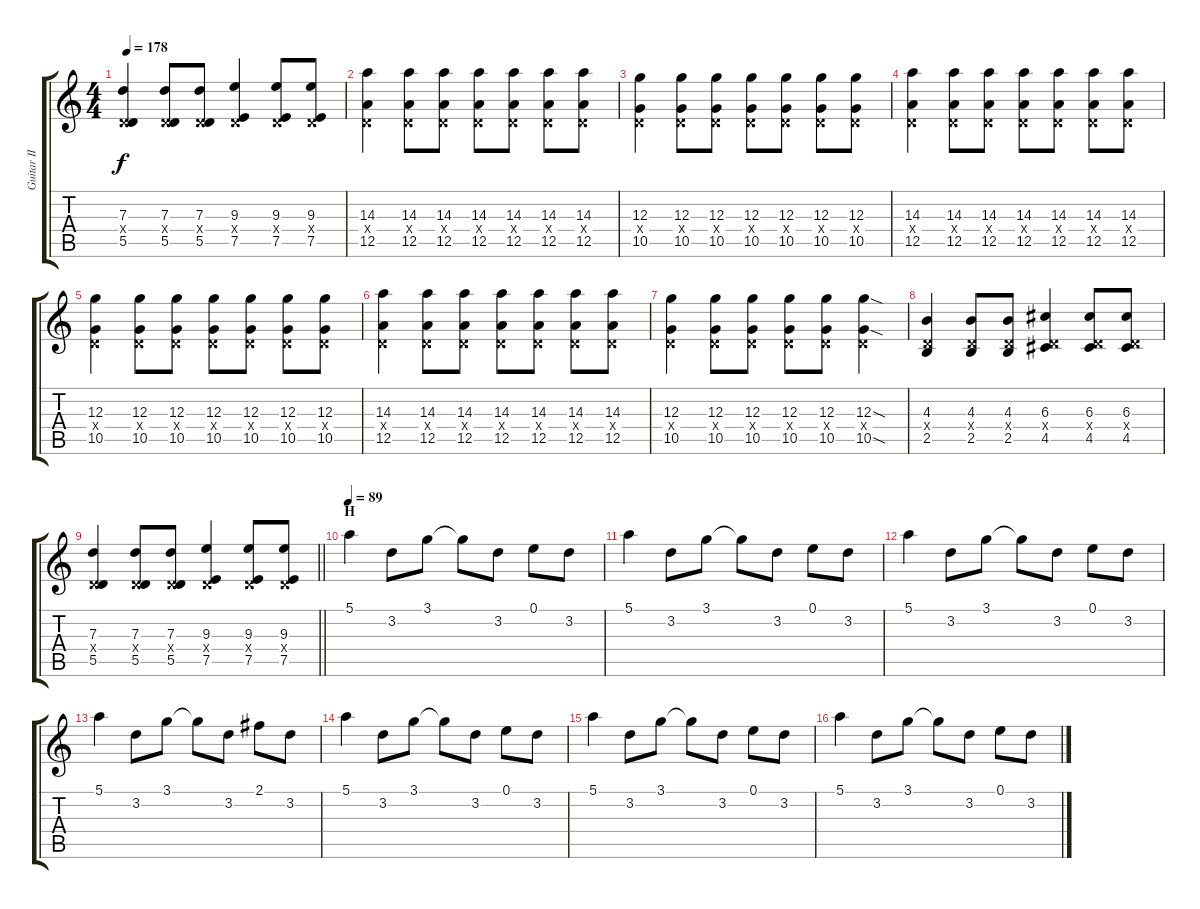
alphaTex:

\track ("Guitar II - Kita" "Guitar II ") {instrument overdrivenguitar}
\staff {score tabs}
\tuning (E4 B3 G3 D3 A2 E2) {hide}
\ts (4 4)
\tempo 178
\clef g2
\ks c
(7.3 0.4{x} 5.5).4{dy f} (7.3 0.4{x} 5.5).8 (7.3 0.4{x} 5.5).8 (9.3 0.4{x} 7.5).4 (9.3 0.4{x} 7.5).8 (9.3 0.4{x} 7.5).8 |
(14.3 0.4{x} 12.5).4 (14.3 0.4{x} 12.5).8 (14.3 0.4{x} 12.5).8 (14.3 0.4{x} 12.5).8 (14.3 0.4{x} 12.5).8 (14.3 0.4{x} 12.5).8 (14.3 0.4{x} 12.5).8 |
(12.3 0.4{x} 10.5).4 (12.3 0.4{x} 10.5).8 (12.3 0.4{x} 10.5).8 (12.3 0.4{x} 10.5).8 (12.3 0.4{x} 10.5).8 (12.3 0.4{x} 10.5).8 (12.3 0.4{x} 10.5).8 |
(14.3 0.4{x} 12.5).4 (14.3 0.4{x} 12.5).8 (14.3 0.4{x} 12.5).8 (14.3 0.4{x} 12.5).8 (14.3 0.4{x} 12.5).8 (14.3 0.4{x} 12.5).8 (14.3 0.4{x} 12.5).8 |
(12.3 0.4{x} 10.5).4 (12.3 0.4{x} 10.5).8 (12.3 0.4{x} 10.5).8 (12.3 0.4{x} 10.5).8 (12.3 0.4{x} 10.5).8 (12.3 0.4{x} 10.5).8 (12.3 0.4{x} 10.5).8 |
(14.3 0.4{x} 12.5).4 (14.3 0.4{x} 12.5).8 (14.3 0.4{x} 12.5).8 (14.3 0.4{x} 12.5).8 (14.3 0.4{x} 12.5).8 (14.3 0.4{x} 12.5).8 (14.3 0.4{x} 12.5).8 |
(12.3 0.4{x} 10.5).4 (12.3 0.4{x} 10.5).8 (12.3 0.4{x} 10.5).8 (12.3 0.4{x} 10.5).8 (12.3 0.4{x} 10.5).8 (12.3{sod} 0.4{x} 10.5{sod}).4 |
(4.3 0.4{x} 2.5).4 (4.3 0.4{x} 2.5).8 (4.3 0.4{x} 2.5).8 (6.3 0.4{x} 4.5).4 (6.3 0.4{x} 4.5).8 (6.3 0.4{x} 4.5).8 |
\barLineRight lightlight
(7.3 0.4{x} 5.5).4 (7.3 0.4{x} 5.5).8 (7.3 0.4{x} 5.5).8 (9.3 0.4{x} 7.5).4 (9.3 0.4{x} 7.5).8 (9.3 0.4{x} 7.5).8 |
\section ("" "H")
\tempo 89
5.1.4{instrument electricguitarjazz} 3.2.8 3.1.8 3.1{t}.8 3.2.8 0.1.8 3.2.8 |
5.1.4 3.2.8 3.1.8 3.1{t}.8 3.2.8 0.1.8 3.2.8 |
5.1.4 3.2.8 3.1.8 3.1{t}.8 3.2.8 0.1.8 3.2.8 |
5.1.4 3.2.8 3.1.8 3.1{t}.8 3.2.8 2.1.8 3.2.8 |
5.1.4 3.2.8 3.1.8 3.1{t}.8 3.2.8 0.1.8 3.2.8 |
5.1.4 3.2.8 3.1.8 3.1{t}.8 3.2.8 0.1.8 3.2.8 |
5.1.4 3.2.8 3.1.8 3.1{t}.8 3.2.8 0.1.8 3.2.8
